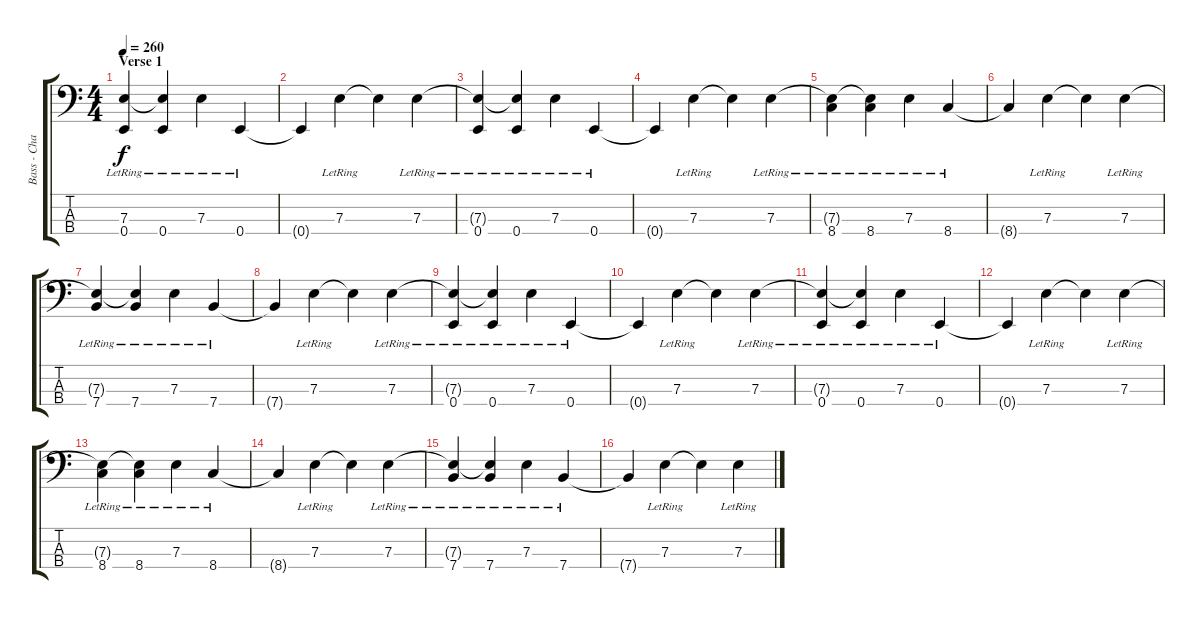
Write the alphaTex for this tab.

\track ("Bass - Chaim Laroz" "Bass - Cha") {instrument electricbassfinger}
\staff {score tabs}
\tuning (G2 D2 A1 E1) {hide}
\ts (4 4)
\section ("" "Verse 1")
\tempo 260
\clef f4
\ks c
(7.3{t} 0.4{lr}).4{dy f} (7.3{t} 0.4{lr}).4 7.3{lr}.4 0.4{lr}.4 |
0.4{t}.4 7.3{lr}.4 7.3{t}.4 7.3{lr}.4 |
(7.3{t} 0.4{lr}).4 (7.3{t} 0.4{lr}).4 7.3{lr}.4 0.4{lr}.4 |
0.4{t}.4 7.3{lr}.4 7.3{t}.4 7.3{lr}.4 |
(7.3{t} 8.4{lr}).4 (7.3{t} 8.4{lr}).4 7.3{lr}.4 8.4{lr}.4 |
8.4{t}.4 7.3{lr}.4 7.3{t}.4 7.3{lr}.4 |
(7.3{t} 7.4{lr}).4 (7.3{t} 7.4{lr}).4 7.3{lr}.4 7.4{lr}.4 |
7.4{t}.4 7.3{lr}.4 7.3{t}.4 7.3{lr}.4 |
(7.3{t} 0.4{lr}).4 (7.3{t} 0.4{lr}).4 7.3{lr}.4 0.4{lr}.4 |
0.4{t}.4 7.3{lr}.4 7.3{t}.4 7.3{lr}.4 |
(7.3{t} 0.4{lr}).4 (7.3{t} 0.4{lr}).4 7.3{lr}.4 0.4{lr}.4 |
0.4{t}.4 7.3{lr}.4 7.3{t}.4 7.3{lr}.4 |
(7.3{t} 8.4{lr}).4 (7.3{t} 8.4{lr}).4 7.3{lr}.4 8.4{lr}.4 |
8.4{t}.4 7.3{lr}.4 7.3{t}.4 7.3{lr}.4 |
(7.3{t} 7.4{lr}).4 (7.3{t} 7.4{lr}).4 7.3{lr}.4 7.4{lr}.4 |
7.4{t}.4 7.3{lr}.4 7.3{t}.4 7.3{lr}.4
